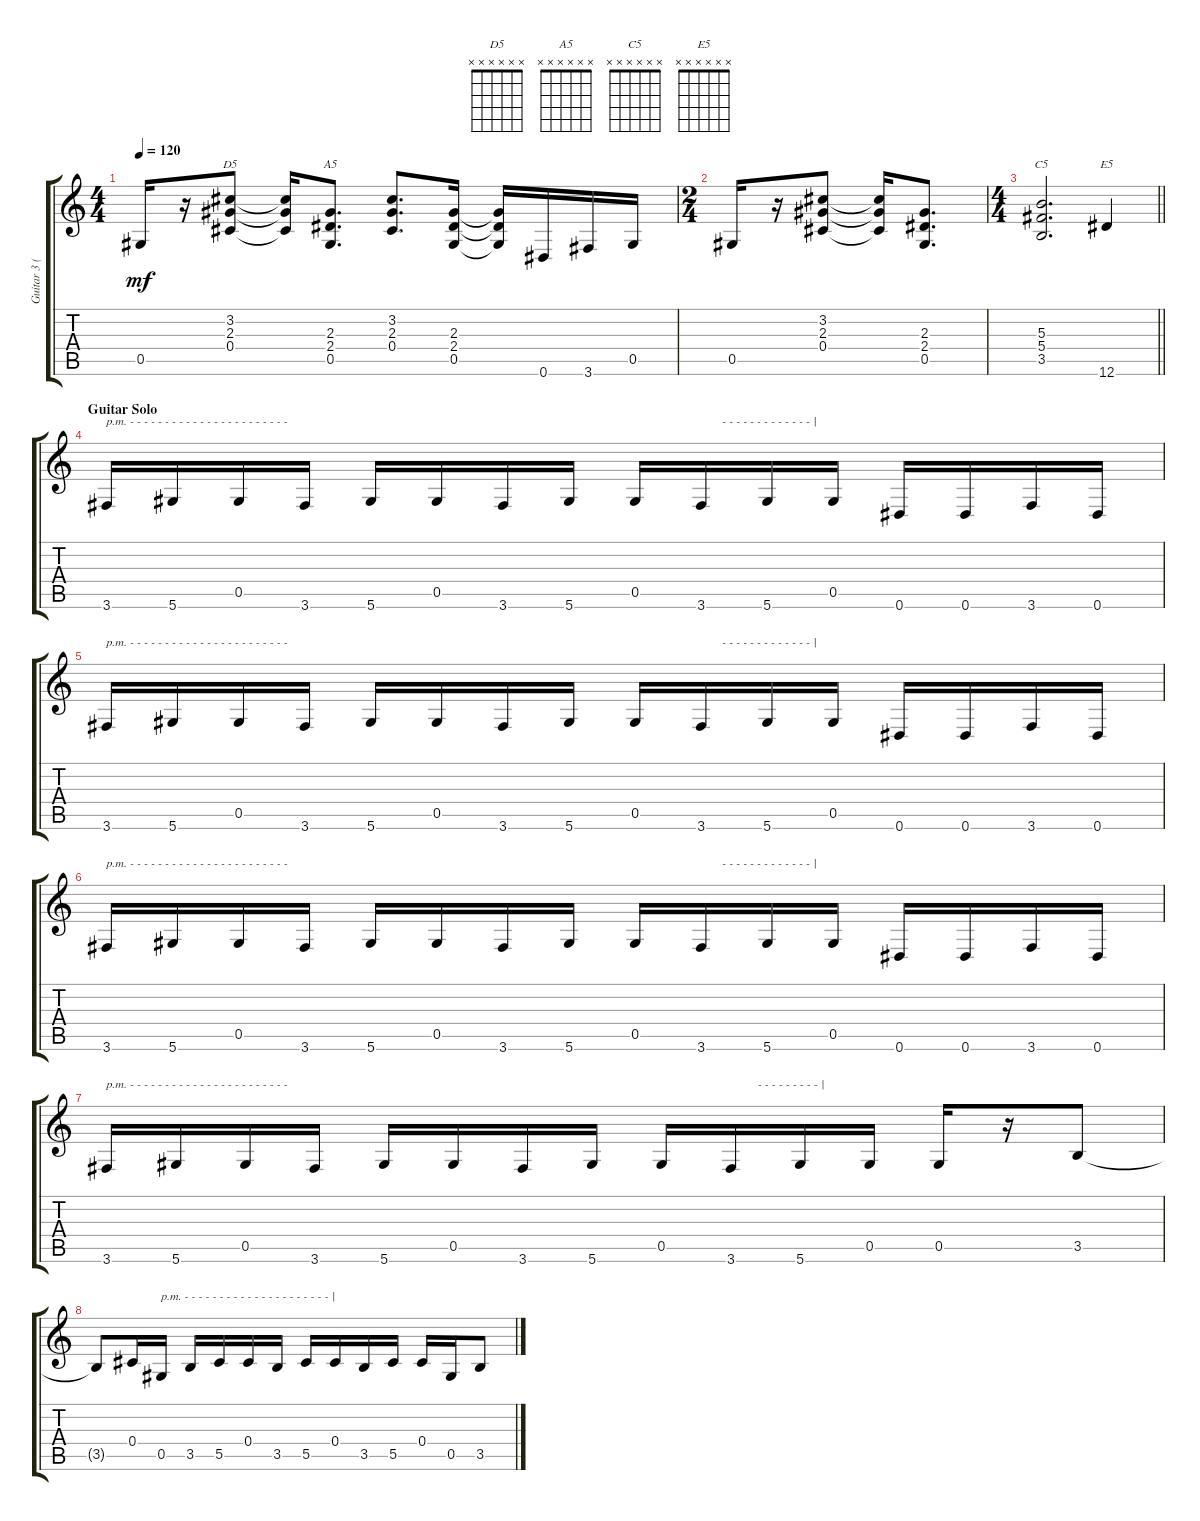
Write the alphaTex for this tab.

\track ("Guitar 3 (Izzy)" "Guitar 3 (") {instrument overdrivenguitar}
\staff {score tabs}
\tuning (Eb4 Bb3 Gb3 Db3 Ab2 Eb2) {hide}
\chord ("D5" x x x x x x)
\chord ("A5" x x x x x x)
\chord ("C5" x x x x x x)
\chord ("E5" x x x x x x)
\ts (4 4)
\tempo 120
\clef g2
\ks c
0.5.16{dy mf} r.16 (3.2 2.3 0.4).8{ch "D5"} (3.2{t} 2.3{t} 0.4{t}).16 (2.3 2.4 0.5).8{d ch "A5"} (3.2 2.3 0.4).8{d} (2.3 2.4 0.5).16 (2.3{t} 2.4{t} 0.5{t}).16 0.6.16 3.6.16 0.5.16 |
\ts (2 4)
0.5.16 r.16 (3.2 2.3 0.4).8 (3.2{t} 2.3{t} 0.4{t}).16 (2.3 2.4 0.5).8{d} |
\ts (4 4)
\barLineRight lightlight
(5.3 5.4 3.5).2{d ch "C5"} 12.6.4{ch "E5"} |
\section ("" "Guitar Solo")
3.6.16{txt "p.m. - - - - - - - - - - - - - - - - - - - - - - -"} 5.6.16 0.5.16 3.6.16 5.6.16 0.5.16 3.6.16 5.6.16 0.5.16 3.6.16{txt "       - - - - - - - - - - - - - |"} 5.6.16 0.5.16 0.6.16 0.6.16 3.6.16 0.6.16 |
3.6.16{txt "p.m. - - - - - - - - - - - - - - - - - - - - - - -"} 5.6.16 0.5.16 3.6.16 5.6.16 0.5.16 3.6.16 5.6.16 0.5.16 3.6.16{txt "       - - - - - - - - - - - - - |"} 5.6.16 0.5.16 0.6.16 0.6.16 3.6.16 0.6.16 |
3.6.16{txt "p.m. - - - - - - - - - - - - - - - - - - - - - - -"} 5.6.16 0.5.16 3.6.16 5.6.16 0.5.16 3.6.16 5.6.16 0.5.16 3.6.16{txt "       - - - - - - - - - - - - - |"} 5.6.16 0.5.16 0.6.16 0.6.16 3.6.16 0.6.16 |
3.6.16{txt "p.m. - - - - - - - - - - - - - - - - - - - - - - -"} 5.6.16 0.5.16 3.6.16 5.6.16 0.5.16 3.6.16 5.6.16 0.5.16 3.6.16{txt "         - - - - - - - - - |"} 5.6.16 0.5.16 0.5.16 r.16 3.5.8 |
3.5{t}.8 0.4.16 0.5.16{txt "p.m. - - - - - - - - - - - - - - - - - - - - - |"} 3.5.16 5.5.16 0.4.16 3.5.16 5.5.16 0.4.16 3.5.16 5.5.16 0.4.16 0.5.16 3.5.8
